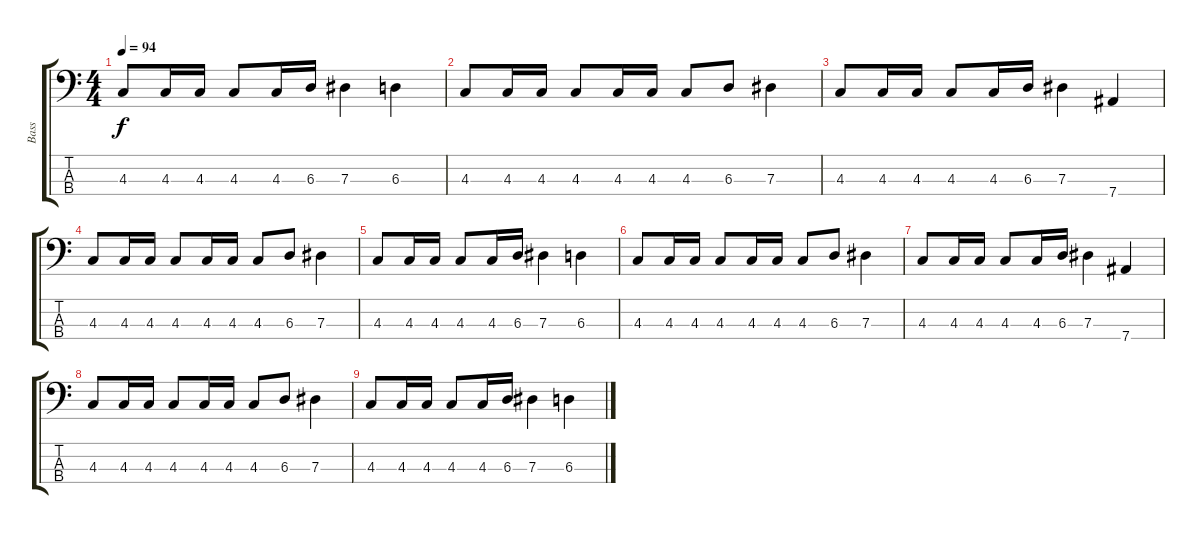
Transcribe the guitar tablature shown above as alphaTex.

\track ("Bass" "Bass") {instrument electricbassfinger}
\staff {score tabs}
\tuning (Gb2 Db2 Ab1 Eb1) {hide}
\ts (4 4)
\tempo 94
\clef f4
\ks c
4.3.8{dy f} 4.3.16 4.3.16 4.3.8 4.3.16 6.3.16 7.3.4 6.3.4 |
4.3.8 4.3.16 4.3.16 4.3.8 4.3.16 4.3.16 4.3.8 6.3.8 7.3.4 |
4.3.8 4.3.16 4.3.16 4.3.8 4.3.16 6.3.16 7.3.4 7.4.4 |
4.3.8 4.3.16 4.3.16 4.3.8 4.3.16 4.3.16 4.3.8 6.3.8 7.3.4 |
4.3.8 4.3.16 4.3.16 4.3.8 4.3.16 6.3.16 7.3.4 6.3.4 |
4.3.8 4.3.16 4.3.16 4.3.8 4.3.16 4.3.16 4.3.8 6.3.8 7.3.4 |
4.3.8 4.3.16 4.3.16 4.3.8 4.3.16 6.3.16 7.3.4 7.4.4 |
4.3.8 4.3.16 4.3.16 4.3.8 4.3.16 4.3.16 4.3.8 6.3.8 7.3.4 |
4.3.8 4.3.16 4.3.16 4.3.8 4.3.16 6.3.16 7.3.4 6.3.4
